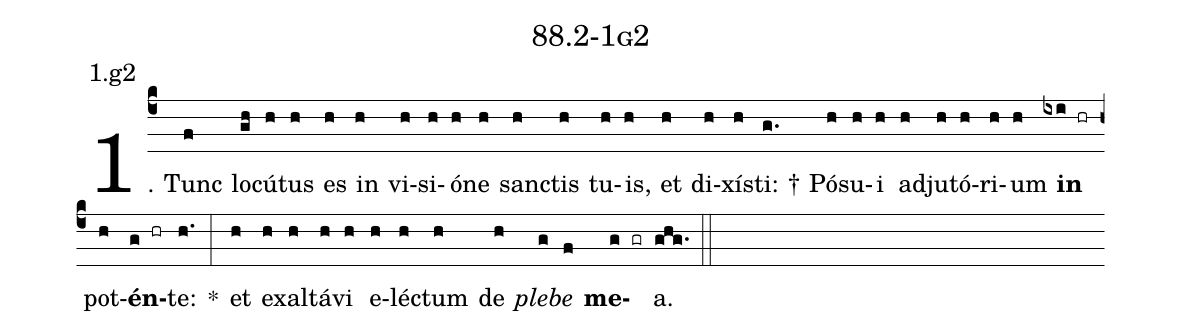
name: 88.2-1g2;
annotation: 1.g2;
%%
(c4)1. Tunc(f) lo(gh)cú(h)tus(h) es(h) in(h) vi(h)si(h)ó(h)ne(h) sanc(h)tis(h) tu(h)is,(h) et(h) di(h)xís(h)ti: †(g.) Pó(h)su(h)i(h) ad(h)ju(h)tó(h)ri(h)um(h) <b>in</b>(ixi hr) pot(h)<b>én</b>(g hr)te:(h.) *(:) et(h) ex(h)al(h)tá(h)vi(h) e(h)léc(h)tum(h) de(h) <i>ple</i>(g)<i>be</i>(f) <b>me</b>(g gr)a.(ghg.) (::)


%E(h) u(h) o(g) u(f) a(g) e.(ghg.) (::)
